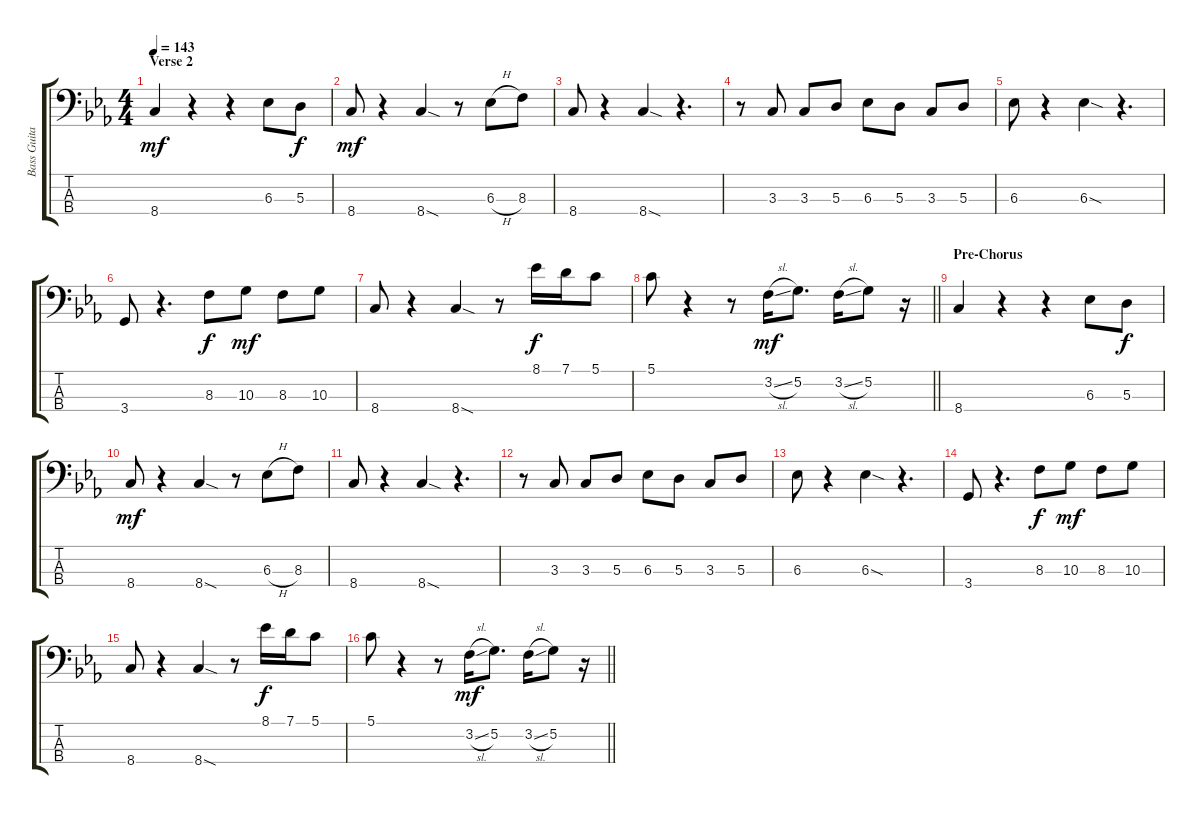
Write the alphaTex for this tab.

\track ("Bass Guitar" "Bass Guita") {instrument electricbassfinger}
\staff {score tabs}
\tuning (G2 D2 A1 E1) {hide}
\ts (4 4)
\section ("" "Verse 2")
\tempo 143
\clef f4
\ks cminor
8.4.4{dy mf} r.4 r.4 6.3.8 5.3.8{dy f} |
8.4.8{dy mf} r.4 8.4{sod}.4 r.8 6.3{h}.8 8.3.8 |
8.4.8 r.4 8.4{sod}.4 r.4{d} |
r.8 3.3.8 3.3.8 5.3.8 6.3.8 5.3.8 3.3.8 5.3.8 |
6.3.8 r.4 6.3{sod}.4 r.4{d} |
3.4.8 r.4{d} 8.3.8{dy f} 10.3.8{dy mf} 8.3.8 10.3.8 |
8.4.8 r.4 8.4{sod}.4 r.8 8.1.16{dy f} 7.1.16 5.1.8 |
\barLineRight lightlight
5.1.8 r.4 r.8 3.2{sl}.16{dy mf} 5.2.8{d} 3.2{sl}.16 5.2.8 r.16 |
\section ("" "Pre-Chorus")
8.4.4 r.4 r.4 6.3.8 5.3.8{dy f} |
8.4.8{dy mf} r.4 8.4{sod}.4 r.8 6.3{h}.8 8.3.8 |
8.4.8 r.4 8.4{sod}.4 r.4{d} |
r.8 3.3.8 3.3.8 5.3.8 6.3.8 5.3.8 3.3.8 5.3.8 |
6.3.8 r.4 6.3{sod}.4 r.4{d} |
3.4.8 r.4{d} 8.3.8{dy f} 10.3.8{dy mf} 8.3.8 10.3.8 |
8.4.8 r.4 8.4{sod}.4 r.8 8.1.16{dy f} 7.1.16 5.1.8 |
\barLineRight lightlight
5.1.8 r.4 r.8 3.2{sl}.16{dy mf} 5.2.8{d} 3.2{sl}.16 5.2.8 r.16
